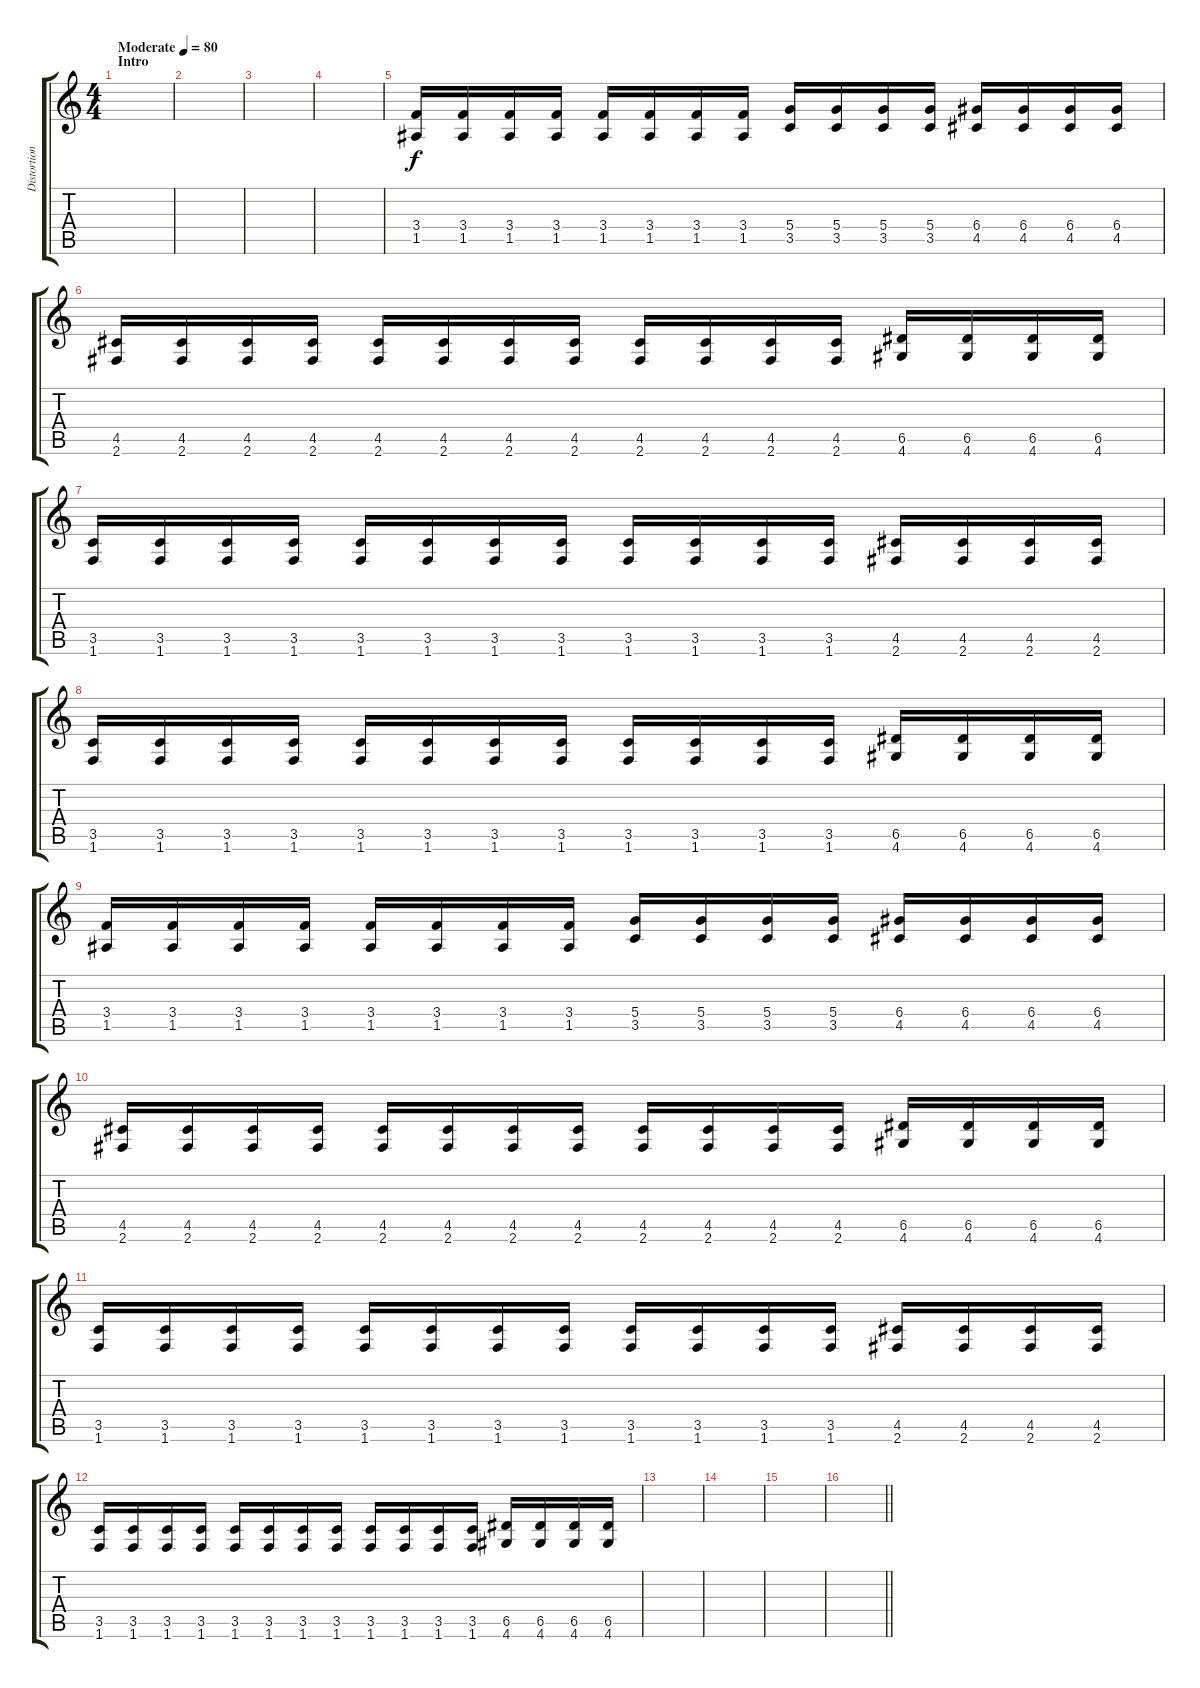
\track ("Distortion Guitar" "Distortion") {instrument distortionguitar}
\staff {score tabs}
\tuning (E4 B3 G3 D3 A2 E2) {hide}
\ts (4 4)
\section ("" "Intro")
\tempo (80 "Moderate")
\clef g2
\ks c
|
|
|
|
(3.4 1.5).16 (3.4 1.5).16 (3.4 1.5).16 (3.4 1.5).16 (3.4 1.5).16 (3.4 1.5).16 (3.4 1.5).16 (3.4 1.5).16 (5.4 3.5).16 (5.4 3.5).16 (5.4 3.5).16 (5.4 3.5).16 (6.4 4.5).16 (6.4 4.5).16 (6.4 4.5).16 (6.4 4.5).16 |
(4.5 2.6).16 (4.5 2.6).16 (4.5 2.6).16 (4.5 2.6).16 (4.5 2.6).16 (4.5 2.6).16 (4.5 2.6).16 (4.5 2.6).16 (4.5 2.6).16 (4.5 2.6).16 (4.5 2.6).16 (4.5 2.6).16 (6.5 4.6).16 (6.5 4.6).16 (6.5 4.6).16 (6.5 4.6).16 |
(3.5 1.6).16 (3.5 1.6).16 (3.5 1.6).16 (3.5 1.6).16 (3.5 1.6).16 (3.5 1.6).16 (3.5 1.6).16 (3.5 1.6).16 (3.5 1.6).16 (3.5 1.6).16 (3.5 1.6).16 (3.5 1.6).16 (4.5 2.6).16 (4.5 2.6).16 (4.5 2.6).16 (4.5 2.6).16 |
(3.5 1.6).16 (3.5 1.6).16 (3.5 1.6).16 (3.5 1.6).16 (3.5 1.6).16 (3.5 1.6).16 (3.5 1.6).16 (3.5 1.6).16 (3.5 1.6).16 (3.5 1.6).16 (3.5 1.6).16 (3.5 1.6).16 (6.5 4.6).16 (6.5 4.6).16 (6.5 4.6).16 (6.5 4.6).16 |
(3.4 1.5).16 (3.4 1.5).16 (3.4 1.5).16 (3.4 1.5).16 (3.4 1.5).16 (3.4 1.5).16 (3.4 1.5).16 (3.4 1.5).16 (5.4 3.5).16 (5.4 3.5).16 (5.4 3.5).16 (5.4 3.5).16 (6.4 4.5).16 (6.4 4.5).16 (6.4 4.5).16 (6.4 4.5).16 |
(4.5 2.6).16 (4.5 2.6).16 (4.5 2.6).16 (4.5 2.6).16 (4.5 2.6).16 (4.5 2.6).16 (4.5 2.6).16 (4.5 2.6).16 (4.5 2.6).16 (4.5 2.6).16 (4.5 2.6).16 (4.5 2.6).16 (6.5 4.6).16 (6.5 4.6).16 (6.5 4.6).16 (6.5 4.6).16 |
(3.5 1.6).16 (3.5 1.6).16 (3.5 1.6).16 (3.5 1.6).16 (3.5 1.6).16 (3.5 1.6).16 (3.5 1.6).16 (3.5 1.6).16 (3.5 1.6).16 (3.5 1.6).16 (3.5 1.6).16 (3.5 1.6).16 (4.5 2.6).16 (4.5 2.6).16 (4.5 2.6).16 (4.5 2.6).16 |
(3.5 1.6).16 (3.5 1.6).16 (3.5 1.6).16 (3.5 1.6).16 (3.5 1.6).16 (3.5 1.6).16 (3.5 1.6).16 (3.5 1.6).16 (3.5 1.6).16 (3.5 1.6).16 (3.5 1.6).16 (3.5 1.6).16 (6.5 4.6).16 (6.5 4.6).16 (6.5 4.6).16 (6.5 4.6).16 |
|
|
|
\barLineRight lightlight
